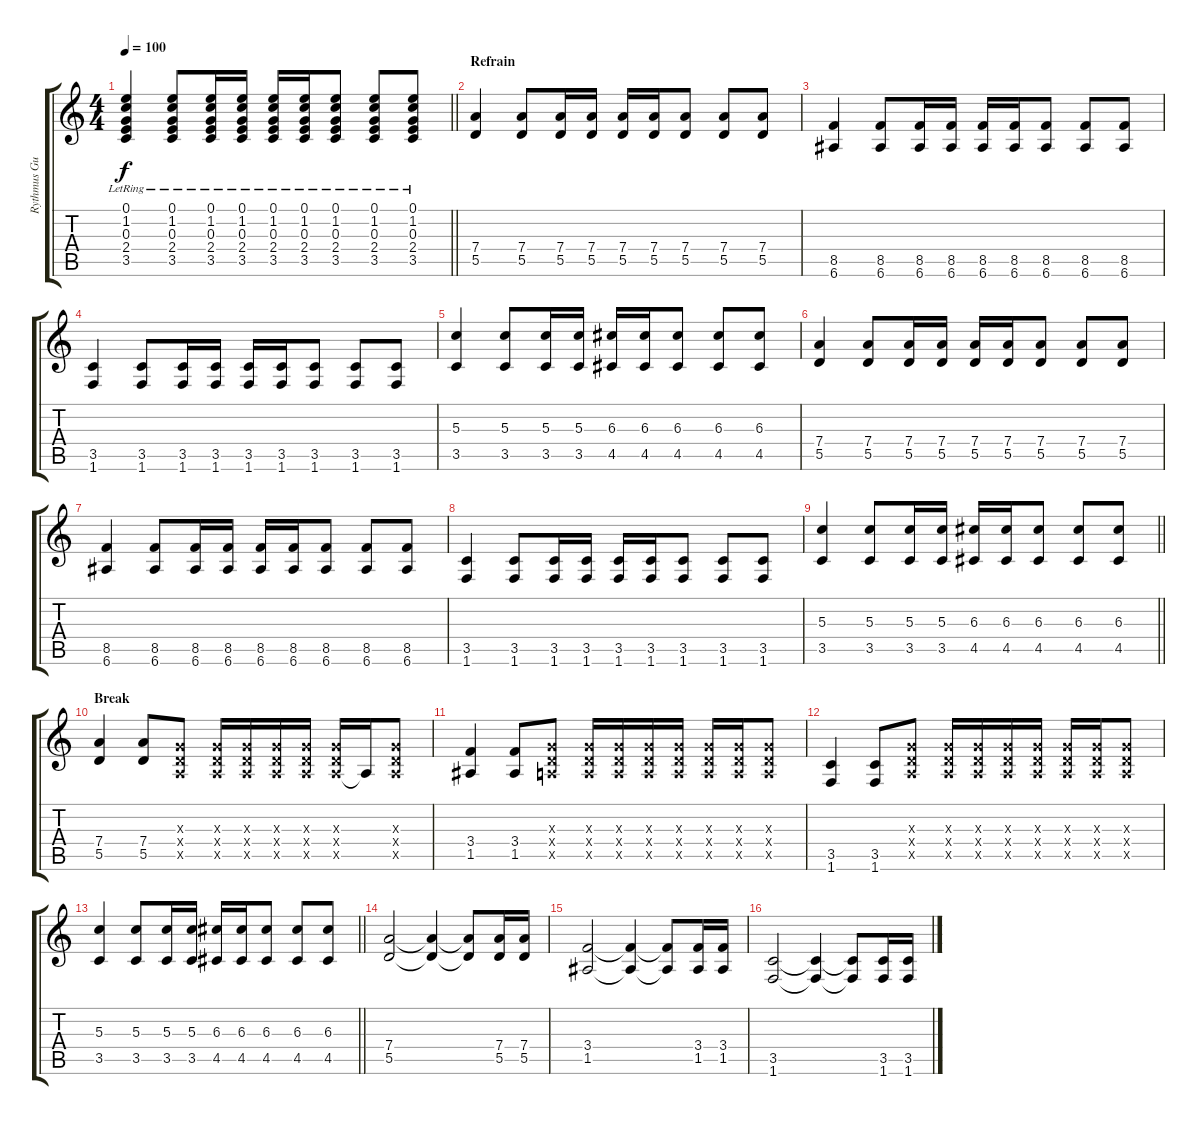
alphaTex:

\track ("Rythmus Guitar" "Rythmus Gu") {instrument acousticguitarsteel}
\staff {score tabs}
\tuning (E4 B3 G3 D3 A2 E2) {hide}
\ts (4 4)
\tempo 100
\clef g2
\barLineRight lightlight
\ks c
(0.1{lr} 1.2{lr} 0.3{lr} 2.4{lr} 3.5{lr}).4{dy f} (0.1{lr} 1.2{lr} 0.3{lr} 2.4{lr} 3.5{lr}).8 (0.1{lr} 1.2{lr} 0.3{lr} 2.4{lr} 3.5{lr}).16 (0.1{lr} 1.2{lr} 0.3{lr} 2.4{lr} 3.5{lr}).16 (0.1{lr} 1.2{lr} 0.3{lr} 2.4{lr} 3.5{lr}).16 (0.1{lr} 1.2{lr} 0.3{lr} 2.4{lr} 3.5{lr}).16 (0.1{lr} 1.2{lr} 0.3{lr} 2.4{lr} 3.5{lr}).8 (0.1{lr} 1.2{lr} 0.3{lr} 2.4{lr} 3.5{lr}).8 (0.1{lr} 1.2{lr} 0.3{lr} 2.4{lr} 3.5{lr}).8 |
\section ("" "Refrain")
(7.4 5.5).4{volume 14 instrument overdrivenguitar} (7.4 5.5).8 (7.4 5.5).16 (7.4 5.5).16 (7.4 5.5).16 (7.4 5.5).16 (7.4 5.5).8 (7.4 5.5).8 (7.4 5.5).8 |
(8.5 6.6).4 (8.5 6.6).8 (8.5 6.6).16 (8.5 6.6).16 (8.5 6.6).16 (8.5 6.6).16 (8.5 6.6).8 (8.5 6.6).8 (8.5 6.6).8 |
(3.5 1.6).4 (3.5 1.6).8 (3.5 1.6).16 (3.5 1.6).16 (3.5 1.6).16 (3.5 1.6).16 (3.5 1.6).8 (3.5 1.6).8 (3.5 1.6).8 |
(5.3 3.5).4 (5.3 3.5).8 (5.3 3.5).16 (5.3 3.5).16 (6.3 4.5).16 (6.3 4.5).16 (6.3 4.5).8 (6.3 4.5).8 (6.3 4.5).8 |
(7.4 5.5).4 (7.4 5.5).8 (7.4 5.5).16 (7.4 5.5).16 (7.4 5.5).16 (7.4 5.5).16 (7.4 5.5).8 (7.4 5.5).8 (7.4 5.5).8 |
(8.5 6.6).4 (8.5 6.6).8 (8.5 6.6).16 (8.5 6.6).16 (8.5 6.6).16 (8.5 6.6).16 (8.5 6.6).8 (8.5 6.6).8 (8.5 6.6).8 |
(3.5 1.6).4 (3.5 1.6).8 (3.5 1.6).16 (3.5 1.6).16 (3.5 1.6).16 (3.5 1.6).16 (3.5 1.6).8 (3.5 1.6).8 (3.5 1.6).8 |
\barLineRight lightlight
(5.3 3.5).4 (5.3 3.5).8 (5.3 3.5).16 (5.3 3.5).16 (6.3 4.5).16 (6.3 4.5).16 (6.3 4.5).8 (6.3 4.5).8 (6.3 4.5).8 |
\section ("" "Break")
(7.4 5.5).4 (7.4 5.5).8 (0.3{x} 0.4{x} 0.5{x}).8 (0.3{x} 0.4{x} 0.5{x}).16 (0.3{x} 0.4{x} 0.5{x}).16 (0.3{x} 0.4{x} 0.5{x}).16 (0.3{x} 0.4{x} 0.5{x}).16 (0.3{x} 0.4{x} 0.5{x}).16 0.5{t}.16 (0.3{x} 0.4{x} 0.5{x}).8 |
(3.4 1.5).4 (3.4 1.5).8 (0.3{x} 0.4{x} 0.5{x}).8 (0.3{x} 0.4{x} 0.5{x}).16 (0.3{x} 0.4{x} 0.5{x}).16 (0.3{x} 0.4{x} 0.5{x}).16 (0.3{x} 0.4{x} 0.5{x}).16 (0.3{x} 0.4{x} 0.5{x}).16 (0.3{x} 0.4{x} 0.5{x}).16 (0.3{x} 0.4{x} 0.5{x}).8 |
(3.5 1.6).4 (3.5 1.6).8 (0.3{x} 0.4{x} 0.5{x}).8 (0.3{x} 0.4{x} 0.5{x}).16 (0.3{x} 0.4{x} 0.5{x}).16 (0.3{x} 0.4{x} 0.5{x}).16 (0.3{x} 0.4{x} 0.5{x}).16 (0.3{x} 0.4{x} 0.5{x}).16 (0.3{x} 0.4{x} 0.5{x}).16 (0.3{x} 0.4{x} 0.5{x}).8 |
\barLineRight lightlight
(5.3 3.5).4 (5.3 3.5).8 (5.3 3.5).16 (5.3 3.5).16 (6.3 4.5).16 (6.3 4.5).16 (6.3 4.5).8 (6.3 4.5).8 (6.3 4.5).8 |
(7.4 5.5).2 (7.4{t} 5.5{t}).4 (7.4{t} 5.5{t}).8 (7.4 5.5).16 (7.4 5.5).16 |
(3.4 1.5).2 (3.4{t} 1.5{t}).4 (3.4{t} 1.5{t}).8 (3.4 1.5).16 (3.4 1.5).16 |
(3.5 1.6).2 (3.5{t} 1.6{t}).4 (3.5{t} 1.6{t}).8 (3.5 1.6).16 (3.5 1.6).16
